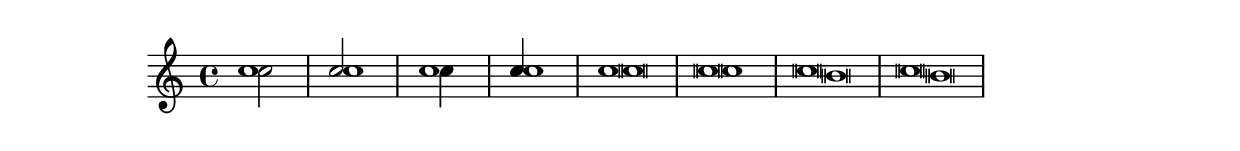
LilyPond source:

\version "2.17.6"

\header {
 texidoc = "Mixed collisions with whole and longer notes
 require asymmetric shifts."
}

\layout{ragged-right=##t}
\relative c'' {
  \override Score.NoteHead.style = #'altdefault
  <<
    { c1 c2*2 c1 c4*4 c1 c\breve*1/2 c\breve*1/2 b\breve*1/2 }
    \\
    { c2*2 c1 c4*4 c1 c\breve*1/2 c1 b\breve*1/2 c\breve*1/2 }
 >>
}
